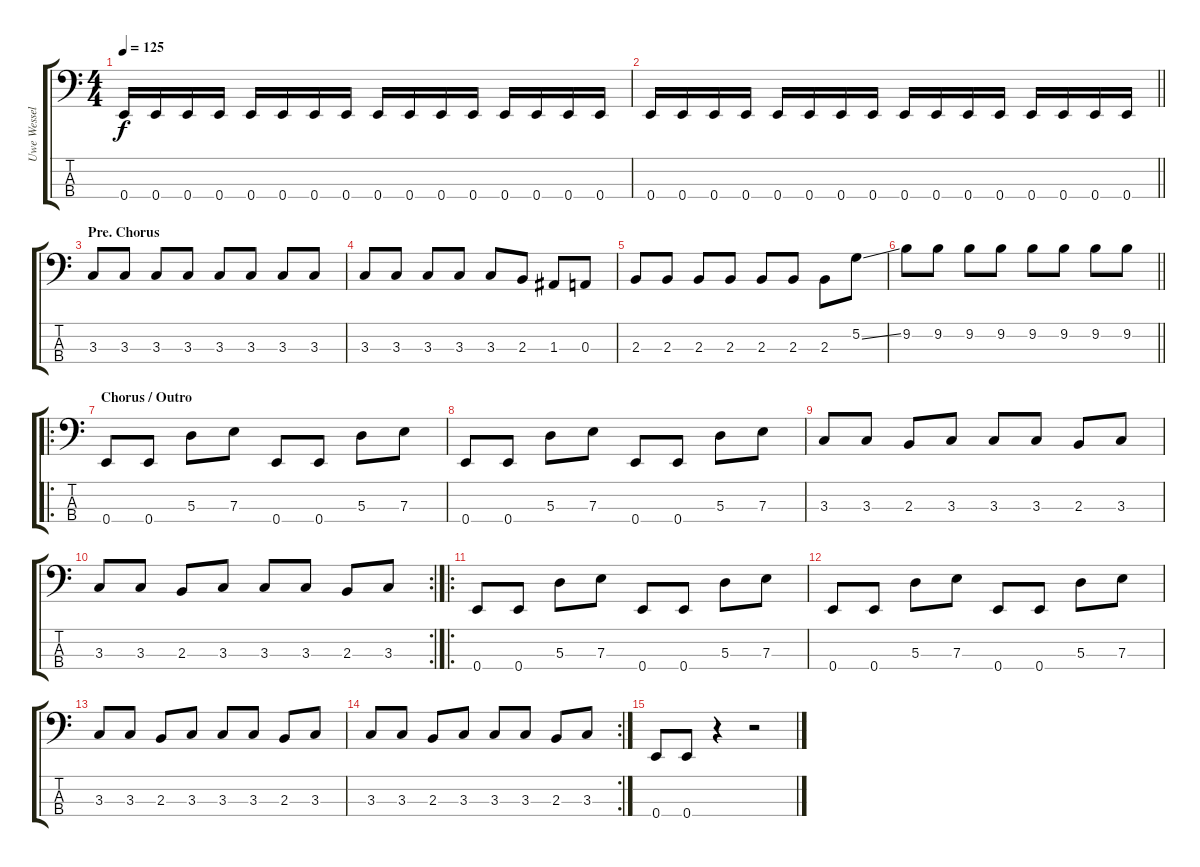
\track ("Uwe Wessel" "Uwe Wessel") {instrument electricbassfinger}
\staff {score tabs}
\tuning (G2 D2 A1 E1) {hide}
\ts (4 4)
\tempo 125
\clef f4
\ks c
0.4.16{dy f} 0.4.16 0.4.16 0.4.16 0.4.16 0.4.16 0.4.16 0.4.16 0.4.16 0.4.16 0.4.16 0.4.16 0.4.16 0.4.16 0.4.16 0.4.16 |
\barLineRight lightlight
0.4.16 0.4.16 0.4.16 0.4.16 0.4.16 0.4.16 0.4.16 0.4.16 0.4.16 0.4.16 0.4.16 0.4.16 0.4.16 0.4.16 0.4.16 0.4.16 |
\section ("" "Pre. Chorus")
3.3.8{volume 13} 3.3.8 3.3.8 3.3.8 3.3.8 3.3.8 3.3.8 3.3.8 |
3.3.8 3.3.8 3.3.8 3.3.8 3.3.8 2.3.8 1.3.8 0.3.8 |
2.3.8 2.3.8 2.3.8 2.3.8 2.3.8 2.3.8 2.3.8 5.2{ss}.8 |
\barLineRight lightlight
9.2.8 9.2.8 9.2.8 9.2.8 9.2.8 9.2.8 9.2.8 9.2.8 |
\ro
\section ("" "Chorus / Outro")
0.4.8{instrument slapbass2} 0.4.8 5.3.8 7.3.8 0.4.8 0.4.8 5.3.8 7.3.8 |
0.4.8 0.4.8 5.3.8 7.3.8 0.4.8 0.4.8 5.3.8 7.3.8 |
3.3.8 3.3.8 2.3.8 3.3.8 3.3.8 3.3.8 2.3.8 3.3.8 |
\rc 2
3.3.8 3.3.8 2.3.8 3.3.8 3.3.8 3.3.8 2.3.8 3.3.8 |
\ro
0.4.8{instrument slapbass2} 0.4.8 5.3.8 7.3.8 0.4.8 0.4.8 5.3.8 7.3.8 |
0.4.8 0.4.8 5.3.8 7.3.8 0.4.8 0.4.8 5.3.8 7.3.8 |
3.3.8 3.3.8 2.3.8 3.3.8 3.3.8 3.3.8 2.3.8 3.3.8 |
\rc 2
3.3.8 3.3.8 2.3.8 3.3.8 3.3.8 3.3.8 2.3.8 3.3.8 |
0.4.8 0.4.8 r.4 r.2
